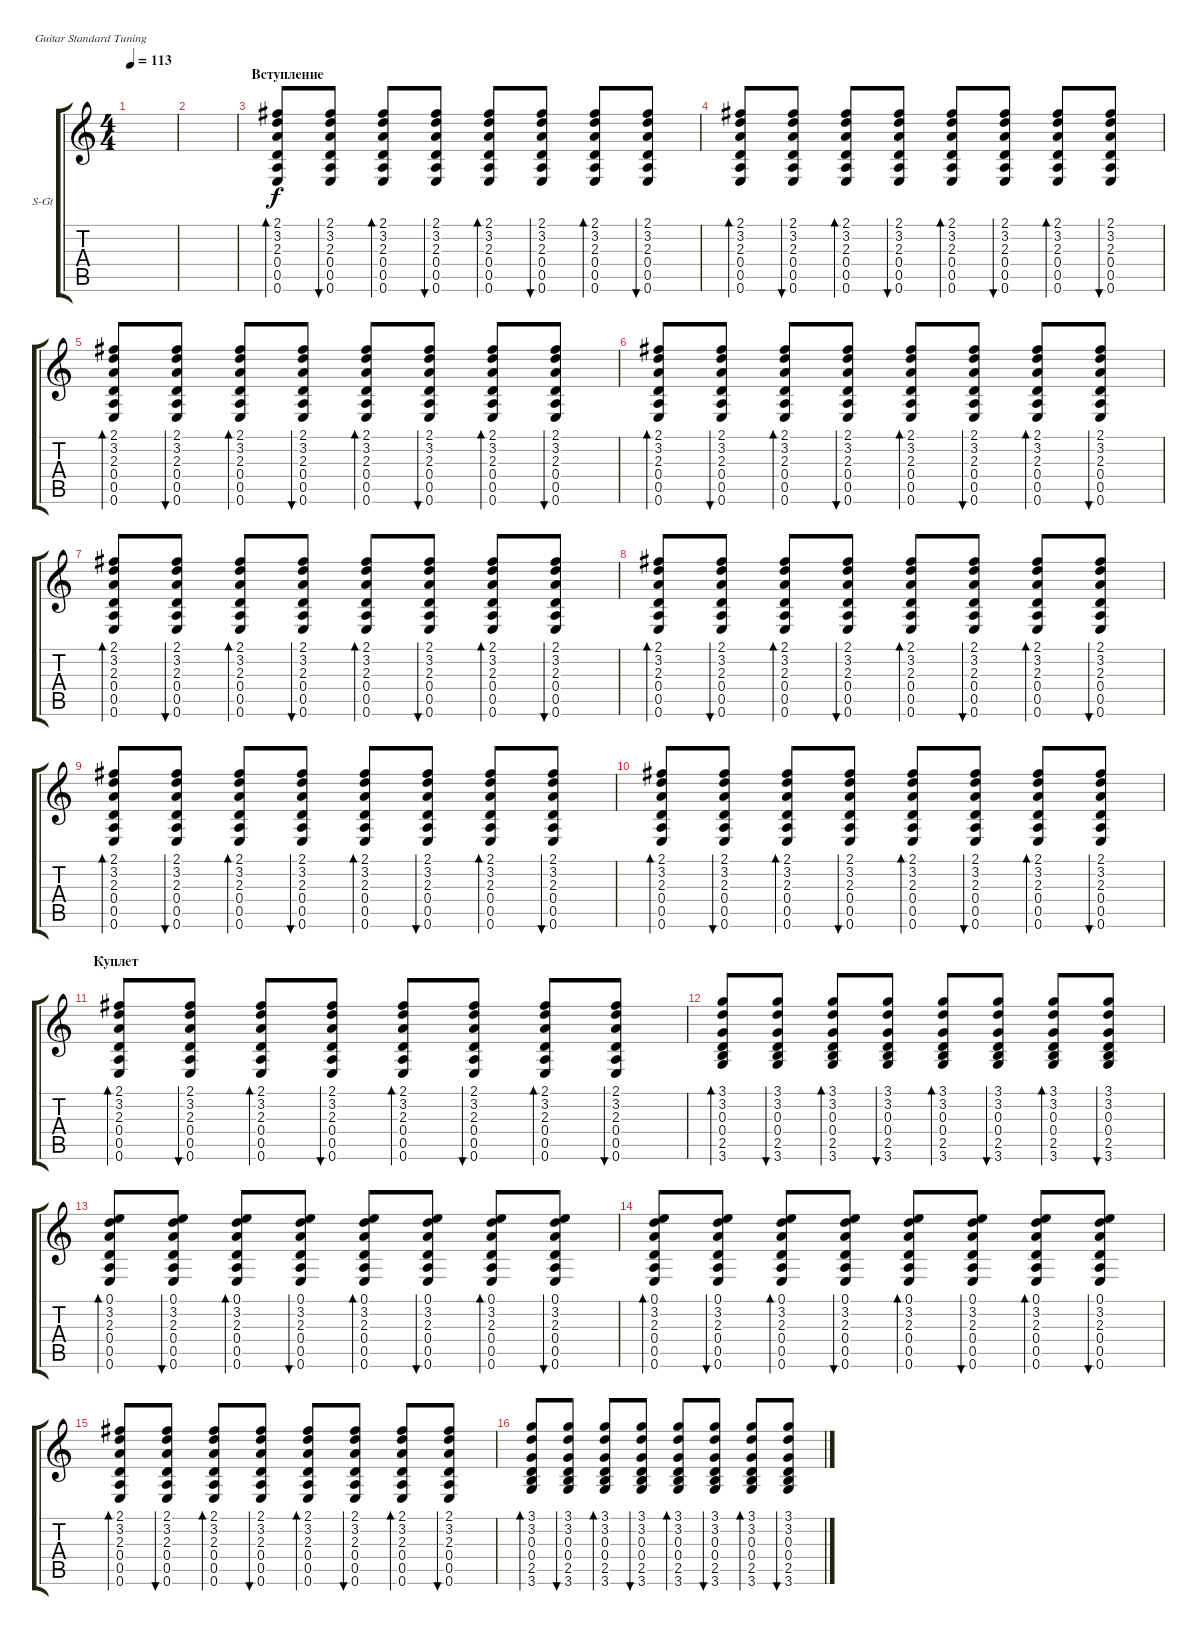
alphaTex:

\defaultSystemsLayout 4
\bracketExtendMode groupsimilarinstruments
\firstSystemTrackNameOrientation horizontal
\otherSystemsTrackNameOrientation horizontal
\track ("В. Бутусов (гитара)" "S-Gt") {instrument acousticguitarsteel}
\staff {score tabs}
\tuning (E4 B3 G3 D3 A2 E2)
\ts (4 4)
\tempo 113
\clef g2
\scale
0.487395
\ks c
|
\scale
0.256303 |
\section ("" "Вступление")
\scale
0.256303 (2.1 3.2 2.3 0.4 0.5 0.6).8{bd 37} (2.1 3.2 2.3 0.4 0.5 0.6).8{bu 36} (2.1 3.2 2.3 0.4 0.5 0.6).8{bd 37} (2.1 3.2 2.3 0.4 0.5 0.6).8{bu 36} (2.1 3.2 2.3 0.4 0.5 0.6).8{bd 37} (2.1 3.2 2.3 0.4 0.5 0.6).8{bu 36} (2.1 3.2 2.3 0.4 0.5 0.6).8{bd 37} (2.1 3.2 2.3 0.4 0.5 0.6).8{bu 36} |
\scale
0.333333 (2.1 3.2 2.3 0.4 0.5 0.6).8{bd 37} (2.1 3.2 2.3 0.4 0.5 0.6).8{bu 36} (2.1 3.2 2.3 0.4 0.5 0.6).8{bd 37} (2.1 3.2 2.3 0.4 0.5 0.6).8{bu 36} (2.1 3.2 2.3 0.4 0.5 0.6).8{bd 37} (2.1 3.2 2.3 0.4 0.5 0.6).8{bu 36} (2.1 3.2 2.3 0.4 0.5 0.6).8{bd 37} (2.1 3.2 2.3 0.4 0.5 0.6).8{bu 36} |
\scale
0.333333 (2.1 3.2 2.3 0.4 0.5 0.6).8{bd 37} (2.1 3.2 2.3 0.4 0.5 0.6).8{bu 36} (2.1 3.2 2.3 0.4 0.5 0.6).8{bd 37} (2.1 3.2 2.3 0.4 0.5 0.6).8{bu 36} (2.1 3.2 2.3 0.4 0.5 0.6).8{bd 37} (2.1 3.2 2.3 0.4 0.5 0.6).8{bu 36} (2.1 3.2 2.3 0.4 0.5 0.6).8{bd 37} (2.1 3.2 2.3 0.4 0.5 0.6).8{bu 36} |
\scale
0.333333 (2.1 3.2 2.3 0.4 0.5 0.6).8{bd 37} (2.1 3.2 2.3 0.4 0.5 0.6).8{bu 36} (2.1 3.2 2.3 0.4 0.5 0.6).8{bd 37} (2.1 3.2 2.3 0.4 0.5 0.6).8{bu 36} (2.1 3.2 2.3 0.4 0.5 0.6).8{bd 37} (2.1 3.2 2.3 0.4 0.5 0.6).8{bu 36} (2.1 3.2 2.3 0.4 0.5 0.6).8{bd 37} (2.1 3.2 2.3 0.4 0.5 0.6).8{bu 36} |
\scale
0.333333 (2.1 3.2 2.3 0.4 0.5 0.6).8{bd 37} (2.1 3.2 2.3 0.4 0.5 0.6).8{bu 36} (2.1 3.2 2.3 0.4 0.5 0.6).8{bd 37} (2.1 3.2 2.3 0.4 0.5 0.6).8{bu 36} (2.1 3.2 2.3 0.4 0.5 0.6).8{bd 37} (2.1 3.2 2.3 0.4 0.5 0.6).8{bu 36} (2.1 3.2 2.3 0.4 0.5 0.6).8{bd 37} (2.1 3.2 2.3 0.4 0.5 0.6).8{bu 36} |
\scale
0.333333 (2.1 3.2 2.3 0.4 0.5 0.6).8{bd 37} (2.1 3.2 2.3 0.4 0.5 0.6).8{bu 36} (2.1 3.2 2.3 0.4 0.5 0.6).8{bd 37} (2.1 3.2 2.3 0.4 0.5 0.6).8{bu 36} (2.1 3.2 2.3 0.4 0.5 0.6).8{bd 37} (2.1 3.2 2.3 0.4 0.5 0.6).8{bu 36} (2.1 3.2 2.3 0.4 0.5 0.6).8{bd 37} (2.1 3.2 2.3 0.4 0.5 0.6).8{bu 36} |
\scale
0.333333 (2.1 3.2 2.3 0.4 0.5 0.6).8{bd 37} (2.1 3.2 2.3 0.4 0.5 0.6).8{bu 36} (2.1 3.2 2.3 0.4 0.5 0.6).8{bd 37} (2.1 3.2 2.3 0.4 0.5 0.6).8{bu 36} (2.1 3.2 2.3 0.4 0.5 0.6).8{bd 37} (2.1 3.2 2.3 0.4 0.5 0.6).8{bu 36} (2.1 3.2 2.3 0.4 0.5 0.6).8{bd 37} (2.1 3.2 2.3 0.4 0.5 0.6).8{bu 36} |
(2.1 3.2 2.3 0.4 0.5 0.6).8{bd 37} (2.1 3.2 2.3 0.4 0.5 0.6).8{bu 36} (2.1 3.2 2.3 0.4 0.5 0.6).8{bd 37} (2.1 3.2 2.3 0.4 0.5 0.6).8{bu 36} (2.1 3.2 2.3 0.4 0.5 0.6).8{bd 37} (2.1 3.2 2.3 0.4 0.5 0.6).8{bu 36} (2.1 3.2 2.3 0.4 0.5 0.6).8{bd 37} (2.1 3.2 2.3 0.4 0.5 0.6).8{bu 36} |
\section ("" "Куплет")
(2.1 3.2 2.3 0.4 0.5 0.6).8{bd 30} (2.1 3.2 2.3 0.4 0.5 0.6).8{bu 30} (2.1 3.2 2.3 0.4 0.5 0.6).8{bd 30} (2.1 3.2 2.3 0.4 0.5 0.6).8{bu 30} (2.1 3.2 2.3 0.4 0.5 0.6).8{bd 30} (2.1 3.2 2.3 0.4 0.5 0.6).8{bu 30} (2.1 3.2 2.3 0.4 0.5 0.6).8{bd 30} (2.1 3.2 2.3 0.4 0.5 0.6).8{bu 30} |
(3.1 3.2 0.3 0.4 2.5 3.6).8{bd 37} (3.1 3.2 0.3 0.4 2.5 3.6).8{bu 36} (3.1 3.2 0.3 0.4 2.5 3.6).8{bd 37} (3.1 3.2 0.3 0.4 2.5 3.6).8{bu 36} (3.1 3.2 0.3 0.4 2.5 3.6).8{bd 37} (3.1 3.2 0.3 0.4 2.5 3.6).8{bu 36} (3.1 3.2 0.3 0.4 2.5 3.6).8{bd 37} (3.1 3.2 0.3 0.4 2.5 3.6).8{bu 36} |
(0.1 3.2 2.3 0.4 0.5 0.6).8{bd 30} (0.1 3.2 2.3 0.4 0.5 0.6).8{bu 30} (0.1 3.2 2.3 0.4 0.5 0.6).8{bd 30} (0.1 3.2 2.3 0.4 0.5 0.6).8{bu 30} (0.1 3.2 2.3 0.4 0.5 0.6).8{bd 30} (0.1 3.2 2.3 0.4 0.5 0.6).8{bu 30} (0.1 3.2 2.3 0.4 0.5 0.6).8{bd 30} (0.1 3.2 2.3 0.4 0.5 0.6).8{bu 30} |
(0.1 3.2 2.3 0.4 0.5 0.6).8{bd 30} (0.1 3.2 2.3 0.4 0.5 0.6).8{bu 30} (0.1 3.2 2.3 0.4 0.5 0.6).8{bd 30} (0.1 3.2 2.3 0.4 0.5 0.6).8{bu 30} (0.1 3.2 2.3 0.4 0.5 0.6).8{bd 30} (0.1 3.2 2.3 0.4 0.5 0.6).8{bu 30} (0.1 3.2 2.3 0.4 0.5 0.6).8{bd 30} (0.1 3.2 2.3 0.4 0.5 0.6).8{bu 30} |
(2.1 3.2 2.3 0.4 0.5 0.6).8{bd 30} (2.1 3.2 2.3 0.4 0.5 0.6).8{bu 30} (2.1 3.2 2.3 0.4 0.5 0.6).8{bd 30} (2.1 3.2 2.3 0.4 0.5 0.6).8{bu 30} (2.1 3.2 2.3 0.4 0.5 0.6).8{bd 30} (2.1 3.2 2.3 0.4 0.5 0.6).8{bu 30} (2.1 3.2 2.3 0.4 0.5 0.6).8{bd 30} (2.1 3.2 2.3 0.4 0.5 0.6).8{bu 30} |
(3.1 3.2 0.3 0.4 2.5 3.6).8{bd 37} (3.1 3.2 0.3 0.4 2.5 3.6).8{bu 36} (3.1 3.2 0.3 0.4 2.5 3.6).8{bd 37} (3.1 3.2 0.3 0.4 2.5 3.6).8{bu 36} (3.1 3.2 0.3 0.4 2.5 3.6).8{bd 37} (3.1 3.2 0.3 0.4 2.5 3.6).8{bu 36} (3.1 3.2 0.3 0.4 2.5 3.6).8{bd 37} (3.1 3.2 0.3 0.4 2.5 3.6).8{bu 36}
